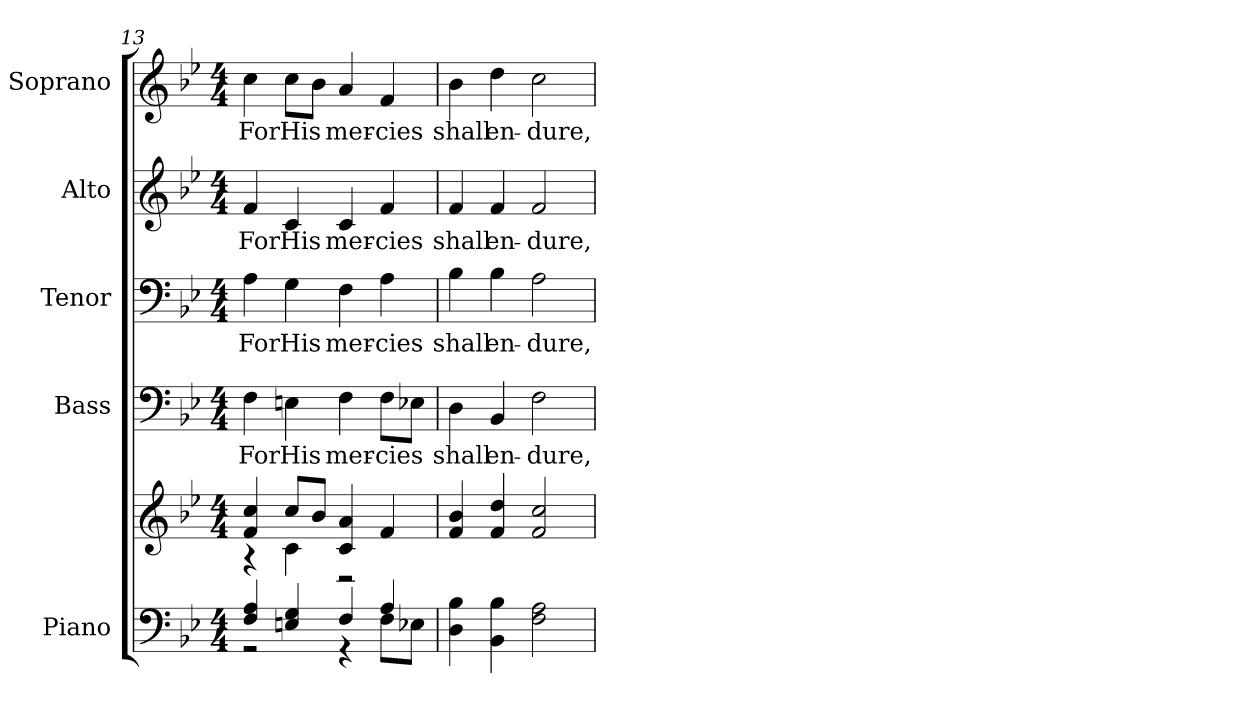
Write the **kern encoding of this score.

**kern	**kern	**kern	**text	**kern	**text	**kern	**text	**kern	**text
*part5	*part5	*part4	*part4	*part3	*part3	*part2	*part2	*part1	*part1
*staff6	*staff5	*staff4	*staff4	*staff3	*staff3	*staff2	*staff2	*staff1	*staff1
*I"Piano	*	*I"Bass	*	*I"Tenor	*	*I"Alto	*	*I"Soprano	*
*I'Pno.	*	*I'B.	*	*I'T.	*	*I'A.	*	*I'S.	*
!!LO:PB:g=z
*clefF4	*clefG2	*clefF4	*	*clefF4	*	*clefG2	*	*clefG2	*
*k[b-e-]	*k[b-e-]	*k[b-e-]	*	*k[b-e-]	*	*k[b-e-]	*	*k[b-e-]	*
*B-:	*B-:	*B-:	*	*B-:	*	*B-:	*	*B-:	*
*M4/4	*M4/4	*M4/4	*	*M4/4	*	*M4/4	*	*M4/4	*
=13	=13	=13	=13	=13	=13	=13	=13	=13	=13
*^	*^	*	*	*	*	*	*	*	*
!	!	!	!	!	!LO:LY:b:color=#000000	!	!	!	!	!	!
!	!	!	!	!	!	!	!LO:LY:b:color=#000000	!	!	!	!
!	!	!	!	!	!	!	!	!	!LO:LY:b:color=#000000	!	!
!	!	!	!	!	!	!	!	!	!	!	!LO:LY:b:color=#000000
4Fi/ 4Ai	2r	4fi/ 4cci	4r	4Fi\	For	4Ai\	For	4fi/	For	4cci\	For
!	!	!	!	!	!LO:LY:b:color=#000000	!	!	!	!	!	!
!	!	!	!	!	!	!	!LO:LY:b:color=#000000	!	!	!	!
!	!	!	!	!	!	!	!	!	!LO:LY:b:color=#000000	!	!
!	!	!	!	!	!	!	!	!	!	!	!LO:LY:b:color=#000000
4Eni/ 4Gi	.	8cci/L	4ci\	4Eni\	His	4Gi\	His	4ci/	His	8cci\L	His
.	.	8b-i/J	.	.	.	.	.	.	.	8b-i\J	.
!	!	!	!	!	!LO:LY:b:color=#000000	!	!	!	!	!	!
!	!	!	!	!	!	!	!LO:LY:b:color=#000000	!	!	!	!
!	!	!	!	!	!	!	!	!	!LO:LY:b:color=#000000	!	!
!	!	!	!	!	!	!	!	!	!	!	!LO:LY:b:color=#000000
4Fi/	4r	4ci/ 4ai	2r	4Fi\	mer-	4Fi\	mer-	4ci/	mer-	4ai/	mer-
!	!	!	!	!	!LO:LY:b:color=#000000	!	!	!	!	!	!
!	!	!	!	!	!	!	!LO:LY:b:color=#000000	!	!	!	!
!	!	!	!	!	!	!	!	!	!LO:LY:b:color=#000000	!	!
!	!	!	!	!	!	!	!	!	!	!	!LO:LY:b:color=#000000
4Ai/	8Fi\L	4fi/	.	8Fi\L	-cies	4Ai\	-cies	4fi/	-cies	4fi/	-cies
.	8E-Xi\J	.	.	8E-Xi\J	.	.	.	.	.	.	.
*v	*v	*	*	*	*	*	*	*	*	*	*
*	*v	*v	*	*	*	*	*	*	*	*
=14	=14	=14	=14	=14	=14	=14	=14	=14	=14
*^	*	*	*	*	*	*	*	*	*
!	!	!	!	!LO:LY:b:color=#000000	!	!	!	!	!	!
*v	*v	*	*	*	*	*	*	*	*	*
*^	*	*	*	*	*	*	*	*	*
!	!	!	!	!	!	!LO:LY:b:color=#000000	!	!	!	!
*v	*v	*	*	*	*	*	*	*	*	*
*^	*	*	*	*	*	*	*	*	*
!	!	!	!	!	!	!	!	!LO:LY:b:color=#000000	!	!
*v	*v	*	*	*	*	*	*	*	*	*
*^	*	*	*	*	*	*	*	*	*
!	!	!	!	!	!	!	!	!	!	!LO:LY:b:color=#000000
*v	*v	*	*	*	*	*	*	*	*	*
4Di\ 4B-i	4fi/ 4b-i	4Di\	shall	4B-i\	shall	4fi/	shall	4b-i\	shall
!	!	!	!LO:LY:b:color=#000000	!	!	!	!	!	!
!	!	!	!	!	!LO:LY:b:color=#000000	!	!	!	!
!	!	!	!	!	!	!	!LO:LY:b:color=#000000	!	!
!	!	!	!	!	!	!	!	!	!LO:LY:b:color=#000000
4BB-i\ 4B-i	4fi/ 4ddi	4BB-i/	en-	4B-i\	en-	4fi/	en-	4ddi\	en-
!	!	!	!LO:LY:b:color=#000000	!	!	!	!	!	!
!	!	!	!	!	!LO:LY:b:color=#000000	!	!	!	!
!	!	!	!	!	!	!	!LO:LY:b:color=#000000	!	!
!	!	!	!	!	!	!	!	!	!LO:LY:b:color=#000000
2Fi\ 2Ai	2fi/ 2cci	2Fi\	-dure,	2Ai\	-dure,	2fi/	-dure,	2cci\	-dure,
=	=	=	=	=	=	=	=	=	=
*-	*-	*-	*-	*-	*-	*-	*-	*-	*-
